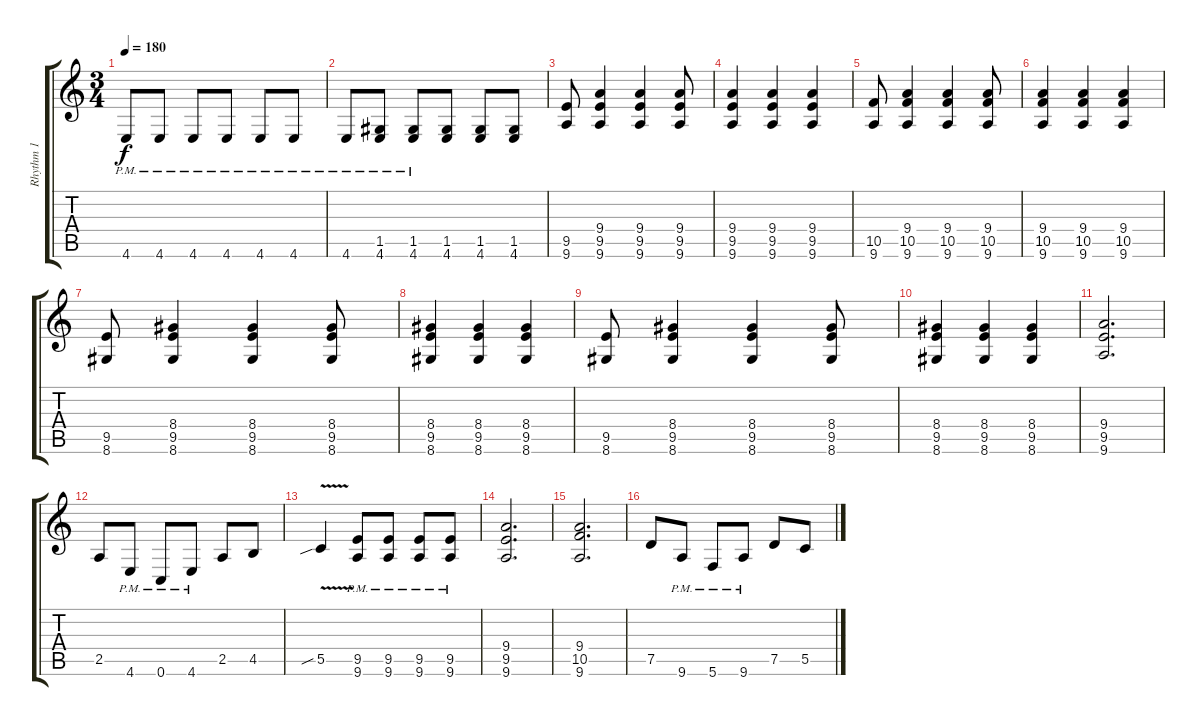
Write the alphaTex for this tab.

\track ("Rhythm 1" "Rhythm 1") {instrument overdrivenguitar}
\staff {score tabs}
\tuning (D4 A3 F3 C3 G2 C2) {hide}
\ts (3 4)
\tempo 180
\clef g2
\ks c
4.6{pm}.8{dy f} 4.6{pm}.8 4.6{pm}.8 4.6{pm}.8 4.6{pm}.8 4.6{pm}.8 |
4.6{pm}.8 (1.5{pm} 4.6{pm}).8 (1.5{pm} 4.6{pm}).8 (1.5 4.6).8 (1.5 4.6).8 (1.5 4.6).8 |
(9.5 9.6).8 (9.4 9.5 9.6).4 (9.4 9.5 9.6).4 (9.4 9.5 9.6).8 |
(9.4 9.5 9.6).4 (9.4 9.5 9.6).4 (9.4 9.5 9.6).4 |
(10.5 9.6).8 (9.4 10.5 9.6).4 (9.4 10.5 9.6).4 (9.4 10.5 9.6).8 |
(9.4 10.5 9.6).4 (9.4 10.5 9.6).4 (9.4 10.5 9.6).4 |
(9.5 8.6).8 (8.4 9.5 8.6).4 (8.4 9.5 8.6).4 (8.4 9.5 8.6).8 |
(8.4 9.5 8.6).4 (8.4 9.5 8.6).4 (8.4 9.5 8.6).4 |
(9.5 8.6).8 (8.4 9.5 8.6).4 (8.4 9.5 8.6).4 (8.4 9.5 8.6).8 |
(8.4 9.5 8.6).4 (8.4 9.5 8.6).4 (8.4 9.5 8.6).4 |
(9.4 9.5 9.6).2{d} |
2.5.8 4.6{pm}.8 0.6{pm}.8 4.6{pm}.8 2.5.8 4.5.8 |
5.5{v sib}.4 (9.5{pm} 9.6{pm}).8 (9.5{pm} 9.6{pm}).8 (9.5{pm} 9.6{pm}).8 (9.5{pm} 9.6{pm}).8 |
(9.4 9.5 9.6).2{d} |
(9.4 10.5 9.6).2{d} |
7.5.8 9.6{pm}.8 5.6{pm}.8 9.6{pm}.8 7.5.8 5.5.8
